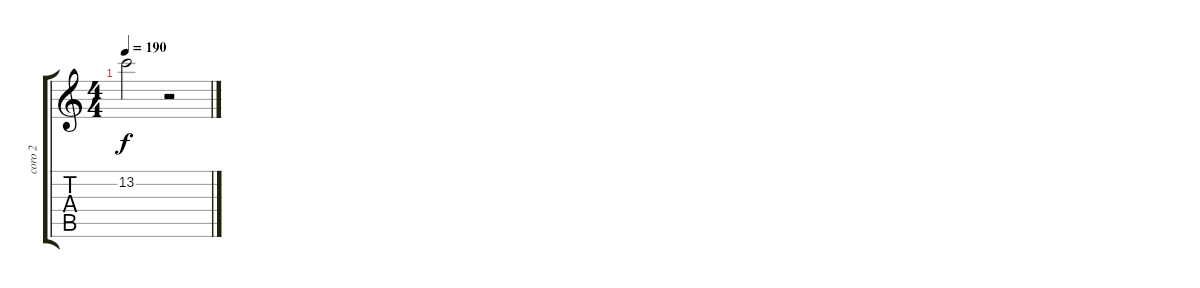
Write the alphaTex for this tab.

\track ("coro 2" "coro 2") {instrument choiraahs}
\staff {score tabs}
\tuning (E5 B4 G4 D4 A3 E3) {hide}
\ts (4 4)
\tempo 190
\clef g2
\ks c
13.2{t}.2{dy f} r.2
